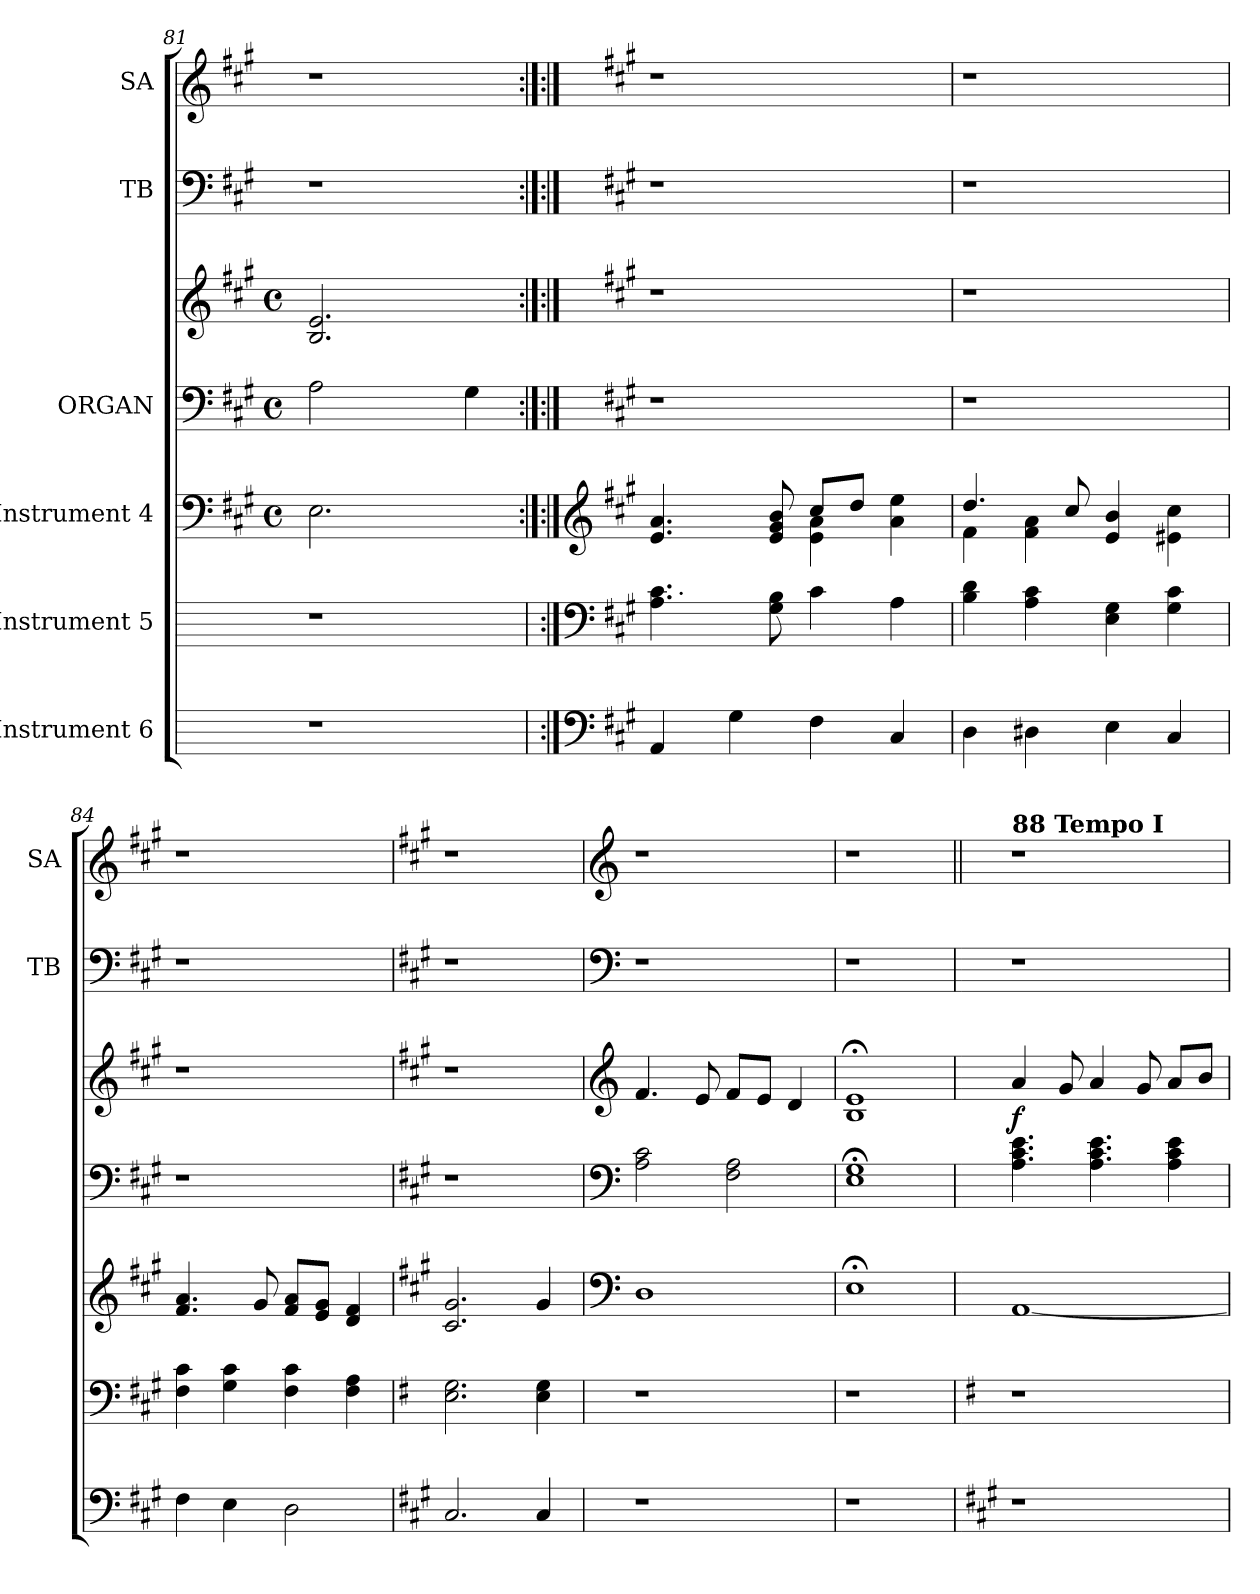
**kern	**kern	**kern	**kern	**kern	**dynam	**kern	**kern
*part6	*part5	*part4	*part3	*part3	*part3	*part2	*part1
*staff7	*staff6	*staff5	*staff4	*staff3	*staff3/4	*staff2	*staff1
*I"Instrument 6	*I"Instrument 5	*I"Instrument 4	*I"ORGAN	*	*	*I"TB	*I"SA
*	*	*	*	*	*	*I'TB	*I'SA
*	*	*clefF4	*clefF4	*clefG2	*	*clefF4	*clefG2
*	*	*k[f#c#g#]	*k[f#c#g#]	*k[f#c#g#]	*	*k[f#c#g#]	*k[f#c#g#]
*	*	*A:	*A:	*A:	*	*A:	*A:
*	*	*M4/4	*M4/4	*M4/4	*	*	*
*	*	*met(c)	*met(c)	*met(c)	*	*	*
=81	=81	=81	=81	=81	=81	=81	=81
*	*	*	*^	*	*	*	*
1r	1r	2.E\	2.ryy	2A\	2.B/ 2.e/	.	1r	1r
.	.	.	.	2ryy	.	.	.	.
.	.	4ryy	4G#\	.	4ryy	.	.	.
*	*	*	*v	*v	*	*	*	*
!!LO:LB:g=z
=82	=82	=82:|!	=82:|!	=82:|!	=82:|!	=82:|!	=82:|!
*clefF4	*clefF4	*clefG2	*	*	*	*	*
*k[f#c#g#]	*k[f#c#g#]	*	*	*	*	*	*
*A:	*A:	*	*	*	*	*	*
!	!LO:N:vis=4	!	!	!	!	!	!
*	*^	*^	*	*	*	*	*
4AA/	4.A\ 4.c#\	16ryy	4.a/ 4.e/	2ryy	1r	1r	.	1r	1r
!	!	!LO:TX:a:t=.	!	!	!	!	!	!	!
.	.	2...ryy	.	.	.	.	.	.	.
4G#\	.	.	.	.	.	.	.	.	.
.	8B\ 8G#\	.	8e/ 8b/ 8g#/	.	.	.	.	.	.
4F#\	4c#\	.	8cc#/L	4a\ 4e\	.	.	.	.	.
.	.	.	8dd/J	.	.	.	.	.	.
4C#/	4A\	.	4ryy	4ee\ 4a\	.	.	.	.	.
*	*v	*v	*	*	*	*	*	*	*
=83	=83	=83	=83	=83	=83	=83	=83	=83
4D\	4d\ 4B\	4f#\	4.dd/	1r	1r	.	1r	1r
4D#X\	4c#\ 4A\	4a\ 4f#\	.	.	.	.	.	.
.	.	.	8cc#/	.	.	.	.	.
4E\	4E\ 4G#\	4b/ 4e/	2ryy	.	.	.	.	.
4C#/	4c#\ 4G#\	4e#X\ 4cc#\	.	.	.	.	.	.
*	*	*v	*v	*	*	*	*	*
=84	=84	=84	=84	=84	=84	=84	=84
4F#\	4c#\ 4F#\	4.a/ 4.f#/	1r	1r	.	1r	1r
4E\	4G#\ 4c#\	.	.	.	.	.	.
.	.	8g#/	.	.	.	.	.
2D\	4F#\ 4c#\	8a/ 8f#/L	.	.	.	.	.
.	.	8g#/ 8e/J	.	.	.	.	.
.	4A\ 4F#\	4f#/ 4d/	.	.	.	.	.
=85	=85	=85	=85	=85	=85	=85	=85
*	*k[f#]	*	*	*	*	*	*
*	*G:	*	*	*	*	*	*
2.C#/	2.G\ 2.E\	2.g#/ 2.c#/	1r	1r	.	1r	1r
4C#/	4G\ 4E\	4g#/	.	.	.	.	.
!!LO:PB:g=z
=86	=86	=86	=86	=86	=86	=86	=86
*	*	*clefF4	*clefF4	*clefG2	*	*clefF4	*clefG2
1r	1r	1D	2c#\ 2A\	4.f#/	.	1r	1r
.	.	.	.	8e/	.	.	.
.	.	.	2F#\ 2A\	8f#/L	.	.	.
.	.	.	.	8e/J	.	.	.
.	.	.	.	4d/	.	.	.
=87	=87	=87	=87	=87	=87	=87	=87
1r	1r	1E;	1G#; 1E;	1B;< 1e;<	.	1r	1r
!!LO:LB:g=z
=88	=88	=88	=88	=88	=88||	=88	=88||
*	*	*k[]	*k[]	*k[]	*	*k[]	*k[]
*	*	*C:	*C:	*C:	*	*C:	*C:
!	!	!	!	!	!	!	!LO:TX:a:B:t=88 Tempo I
!	!	!	!	!	!LO:DY:a=2	!	!
1r	1r	[<1AA	4.c\ 4.A\ 4.e\	4a/	f	1r	1r
.	.	.	.	8g/	.	.	.
.	.	.	4.c\ 4.A\ 4.e\	4a/	.	.	.
.	.	.	.	8g/	.	.	.
.	.	.	4c\ 4A\ 4e\	8a/L	.	.	.
.	.	.	.	8b/J	.	.	.
=	=	=	=	=	=	=	=
*-	*-	*-	*-	*-	*-	*-	*-
